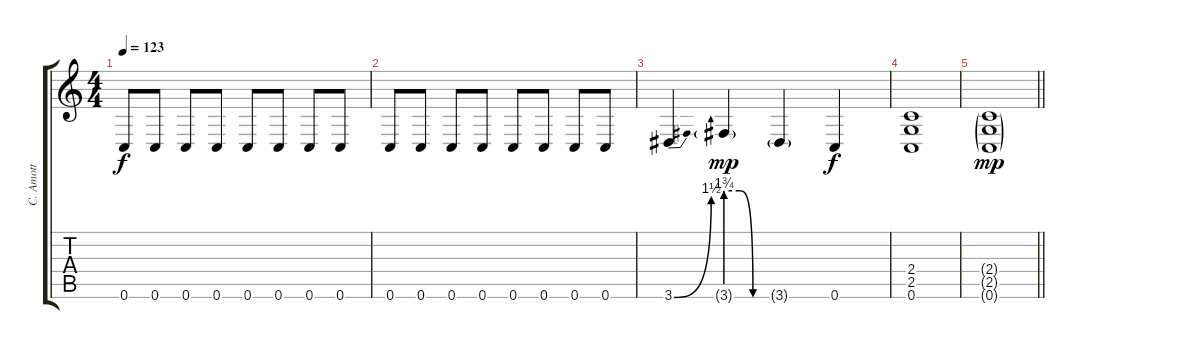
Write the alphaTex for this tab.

\track ("C. Amott" "C. Amott") {instrument distortionguitar}
\staff {score tabs}
\tuning (C4 G3 Eb3 Bb2 F2 C2) {hide}
\ts (4 4)
\tempo 123
\clef g2
\ks c
0.6.8{dy f} 0.6.8 0.6.8 0.6.8 0.6.8 0.6.8 0.6.8 0.6.8 |
0.6.8 0.6.8 0.6.8 0.6.8 0.6.8 0.6.8 0.6.8 0.6.8 |
3.6{be (bend 0 0 60 6)}.4 3.6{be (custom 0 7 20 7 40 0 60 0) g}.4{dy mp} 3.6{g}.4 0.6.4{dy f} |
(2.4 2.5 0.6).1 |
\barLineRight lightlight
(2.4{g} 2.5{g} 0.6{g}).1{dy mp}
